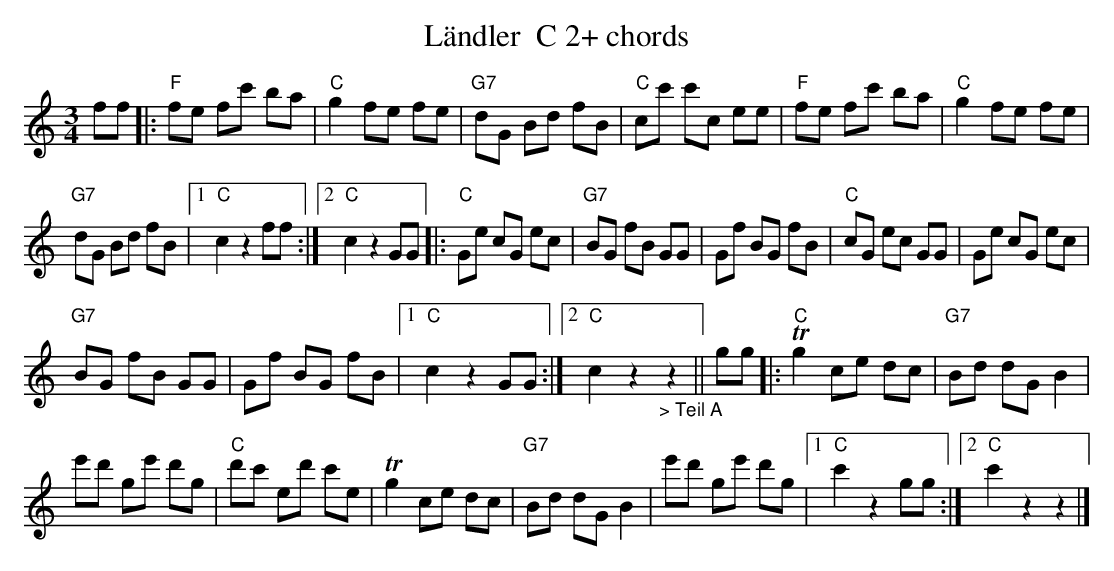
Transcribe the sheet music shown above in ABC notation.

X:1
T:L\"andler  C 2+ chords
M:3/4
L:1/8
K:Cmaj%%MIDI gchordon
ff |: "F"fe fc' ba | "C"g2 fe fe | "G7"dG Bd fB | "C"cc' c'c ee | "F"fe fc' ba | "C"g2 fe fe |
"G7"dG Bd fB |1 "C"c2z2ff :|2 "C"c2z2 GG |: "C"Ge cG ec | "G7"BG fB GG | Gf BG fB | "C"cG ec GG | Ge cG ec |
"G7"BG fB GG | Gf BG fB |1 "C"c2z2GG :|2 "C"c2z2"_> Teil A"z2 || gg |: "C"Tg2 ce dc | "G7"Bd dG B2 |
e'd' ge' d'g | "C"d'c' ed' c'e | Tg2 ce dc | "G7"Bd dG B2 | e'd' ge' d'g |1 "C"c'2z2gg :|2 "C"c'2 z2z2 |]
